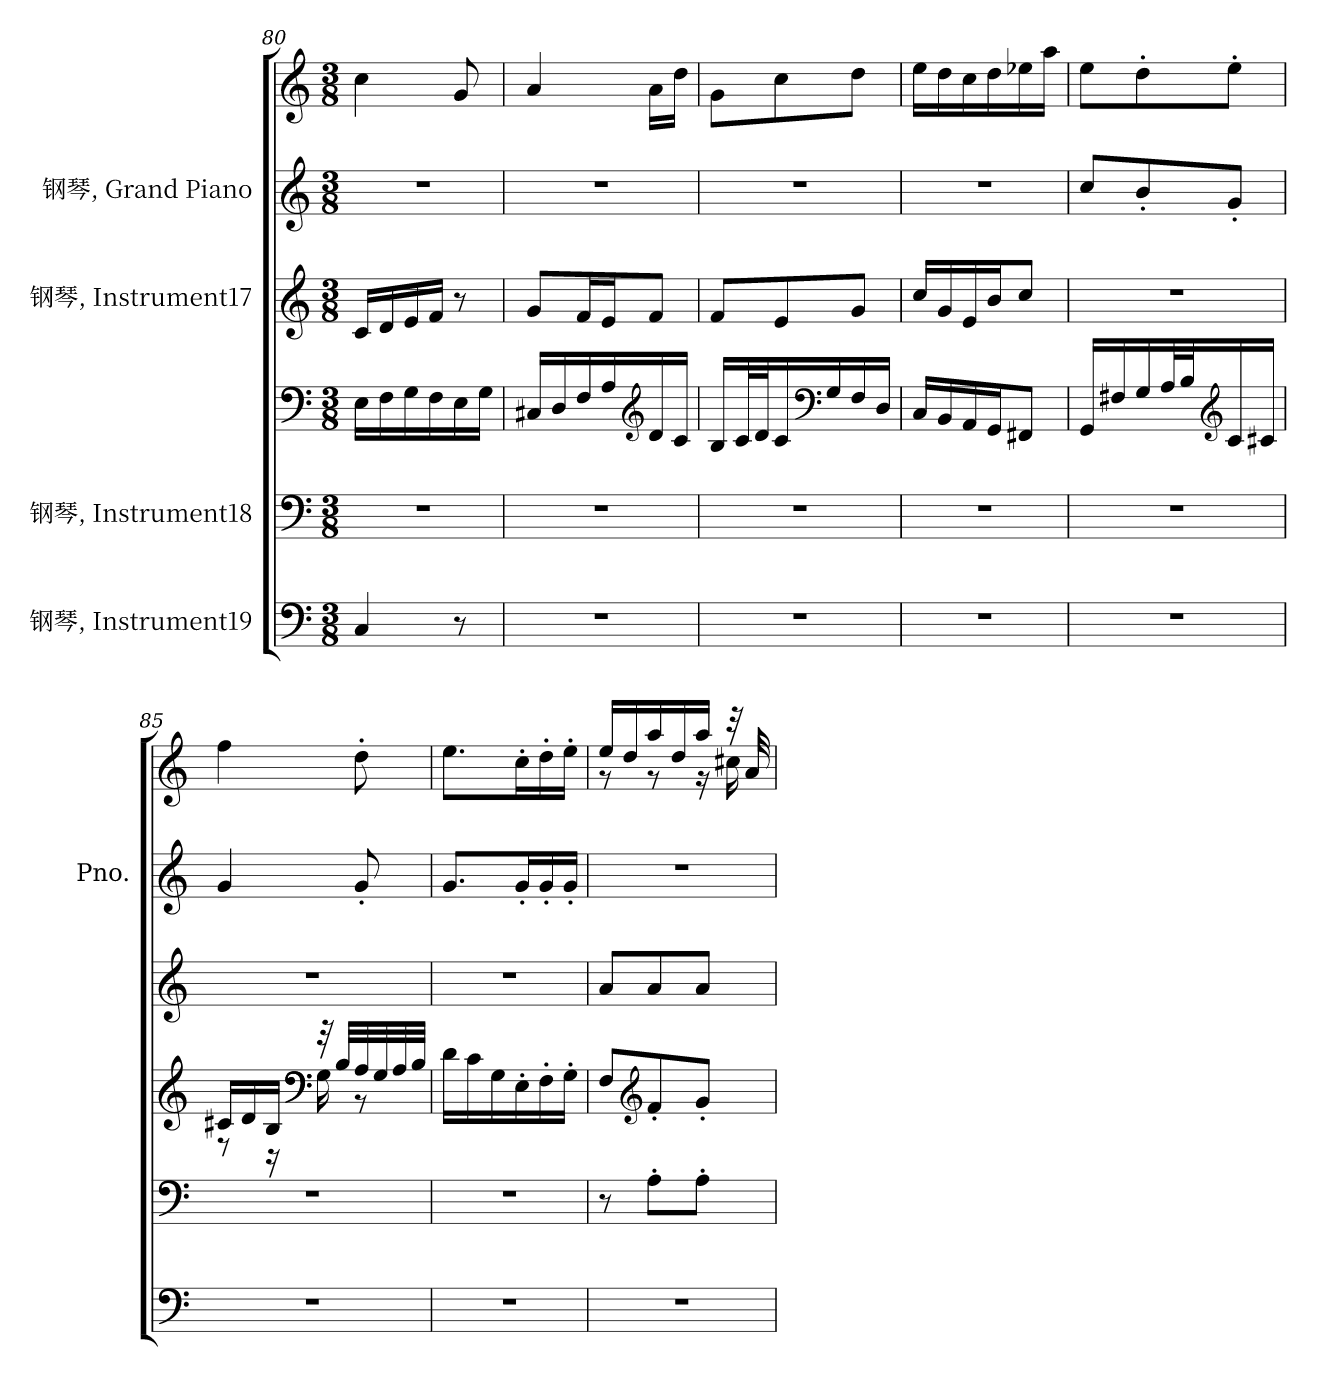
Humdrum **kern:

**kern	**kern	**kern	**kern	**kern	**kern
*part4	*part3	*part3	*part2	*part1	*part1
*staff6	*staff5	*staff4	*staff3	*staff2	*staff1
*I"钢琴, Instrument19	*I"钢琴, Instrument18	*	*I"钢琴, Instrument17	*I"钢琴, Grand Piano	*
*	*	*	*	*I'Pno.	*
*clefF4	*clefF4	*clefF4	*clefG2	*clefG2	*clefG2
*k[]	*k[]	*k[]	*k[]	*k[]	*k[]
*M3/8	*M3/8	*M3/8	*M3/8	*M3/8	*M3/8
=80	=80	=80	=80	=80	=80
4C/	4.r	16E\LL	16c/LL	4.r	4cc\
.	.	16F\	16d/	.	.
.	.	16G\	16e/	.	.
.	.	16F\	16f/JJ	.	.
8r	.	16E\	8r	.	8g/
.	.	16G\JJ	.	.	.
!!LO:PB:g=z
=81	=81	=81	=81	=81	=81
4.r	4.r	16C#X/LL	8g/L	4.r	4a/
.	.	16D/	.	.	.
.	.	16F/	16f/L	.	.
.	.	16A/	16e/J	.	.
*	*	*clefG2	*	*	*
.	.	16d/	8f/J	.	16a\LL
.	.	16c/JJ	.	.	16dd\JJ
=82	=82	=82	=82	=82	=82
4.r	4.r	16B/LL	8f/L	4.r	8g\L
.	.	32c/L	.	.	.
.	.	32d/J	.	.	.
.	.	16c/	8e/	.	8cc\
*	*	*clefF4	*	*	*
.	.	16G/	.	.	.
.	.	16F/	8g/J	.	8dd\J
.	.	16D/JJ	.	.	.
=83	=83	=83	=83	=83	=83
4.r	4.r	16C/LL	16cc/LL	4.r	16ee\LL
.	.	16BB/	16g/	.	16dd\
.	.	16AA/	16e/	.	16cc\
.	.	16GG/J	16b/J	.	16dd\
.	.	8FF#X/J	8cc/J	.	16ee-X\
.	.	.	.	.	16aa\JJ
=84	=84	=84	=84	=84	=84
4.r	4.r	16GG/LL	4.r	8cc/L	8ee\L
.	.	16F#X/	.	.	.
.	.	16G/	.	8b'/	8dd'\
.	.	32A/L	.	.	.
.	.	32B/J	.	.	.
*	*	*clefG2	*	*	*
.	.	16c/	.	8g'/J	8ee'\J
.	.	16c#X/JJ	.	.	.
!!LO:LB:g=z
=85	=85	=85	=85	=85	=85
*	*	*^	*	*	*
4.r	4.r	16c#X/LL	8r	4.r	4g/	4ff\
.	.	16d/	.	.	.	.
.	.	16B/JJ	16r	.	.	.
*	*	*clefF4	*	*	*	*
.	.	32r	16G\	.	.	.
.	.	32B/LLL	.	.	.	.
.	.	32A/	8r	.	8g'/	8dd'\
.	.	32G/	.	.	.	.
.	.	32A/	.	.	.	.
.	.	32B/JJJ	.	.	.	.
*	*	*v	*v	*	*	*
=86	=86	=86	=86	=86	=86
4.r	4.r	16d\LL	4.r	8.g/L	8.ee\L
.	.	16c\	.	.	.
.	.	16G\	.	.	.
.	.	16E'\	.	16g'/L	16cc'\L
.	.	16F'\	.	16g'/	16dd'\
.	.	16G'\JJ	.	16g'/JJ	16ee'\JJ
=87	=87	=87	=87	=87	=87
*	*	*	*	*	*^
4.r	8r	8F/L	8a/L	4.r	16ee/LL	8r
.	.	.	.	.	16dd/	.
*	*	*clefG2	*	*	*	*
.	8A'\L	8f'/	8a/	.	16aa/	8r
.	.	.	.	.	16dd/	.
.	8A'\J	8g'/J	8a/J	.	16aa/JJ	16r
.	.	.	.	.	32r	16cc#X\
.	.	.	.	.	32a/	.
*	*	*	*	*	*v	*v
=	=	=	=	=	=
*-	*-	*-	*-	*-	*-
